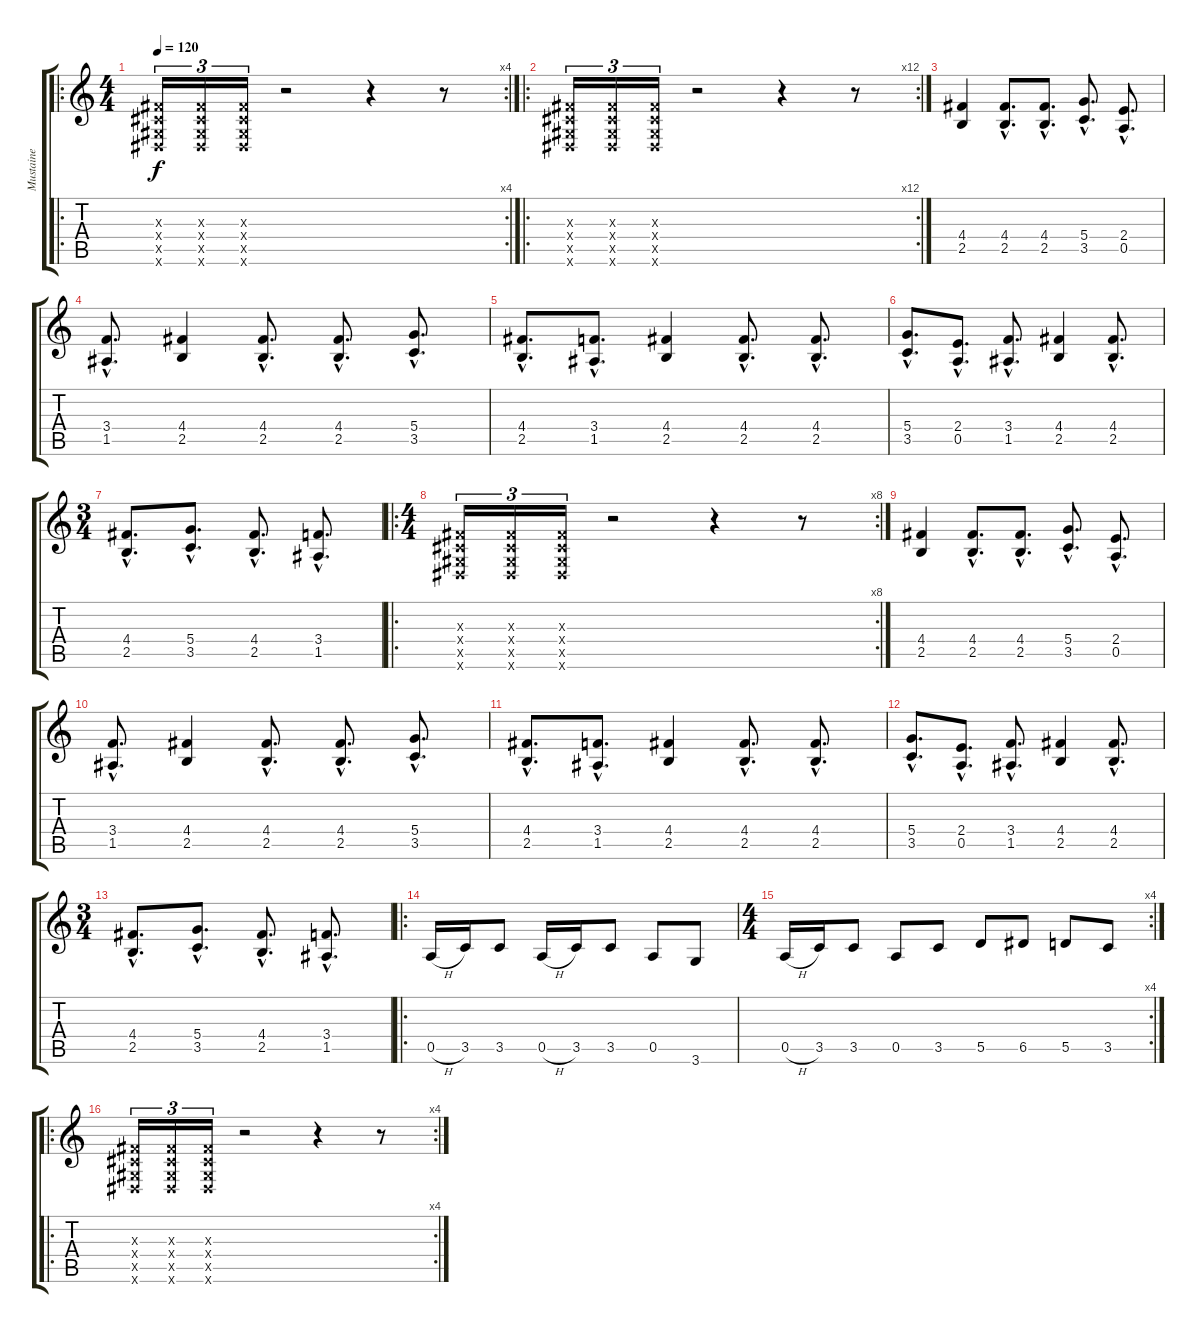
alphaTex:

\track ("Mustaine" "Mustaine") {instrument distortionguitar}
\staff {score tabs}
\tuning (E4 B3 G3 D3 A2 E2) {hide}
\ro
\rc 4
\ts (4 4)
\tempo 120
\clef g2
\ks c
(-1.3{x} -1.4{x} -1.5{x} -1.6{x}).16{tu (3 2) txt "" dy f instrument distortionguitar} (-1.3{x} -1.4{x} -1.5{x} -1.6{x}).16{tu (3 2)} (-1.3{x} -1.4{x} -1.5{x} -1.6{x}).16{tu (3 2)} r.2 r.4 r.8 |
\ro
\rc 12
(-1.3{x} -1.4{x} -1.5{x} -1.6{x}).16{tu (3 2)} (-1.3{x} -1.4{x} -1.5{x} -1.6{x}).16{tu (3 2)} (-1.3{x} -1.4{x} -1.5{x} -1.6{x}).16{tu (3 2)} r.2 r.4 r.8 |
(4.4 2.5).4 (4.4{hac} 2.5{hac}).8{d} (4.4{hac} 2.5{hac}).8{d} (5.4{hac} 3.5{hac}).8{d} (2.4{hac} 0.5{hac}).8{d} |
(3.4{hac} 1.5{hac}).8{d} (4.4 2.5).4 (4.4{hac} 2.5{hac}).8{d} (4.4{hac} 2.5{hac}).8{d} (5.4{hac} 3.5{hac}).8{d} |
(4.4{hac} 2.5{hac}).8{d} (3.4{hac} 1.5{hac}).8{d} (4.4 2.5).4 (4.4{hac} 2.5{hac}).8{d} (4.4{hac} 2.5{hac}).8{d} |
(5.4{hac} 3.5{hac}).8{d} (2.4{hac} 0.5{hac}).8{d} (3.4{hac} 1.5{hac}).8{d} (4.4 2.5).4 (4.4{hac} 2.5{hac}).8{d} |
\ts (3 4)
(4.4{hac} 2.5{hac}).8{d} (5.4{hac} 3.5{hac}).8{d} (4.4{hac} 2.5{hac}).8{d} (3.4{hac} 1.5{hac}).8{d} |
\ro
\rc 8
\ts (4 4)
(-1.3{x} -1.4{x} -1.5{x} -1.6{x}).16{tu (3 2)} (-1.3{x} -1.4{x} -1.5{x} -1.6{x}).16{tu (3 2)} (-1.3{x} -1.4{x} -1.5{x} -1.6{x}).16{tu (3 2)} r.2 r.4 r.8 |
(4.4 2.5).4 (4.4{hac} 2.5{hac}).8{d} (4.4{hac} 2.5{hac}).8{d} (5.4{hac} 3.5{hac}).8{d} (2.4{hac} 0.5{hac}).8{d} |
(3.4{hac} 1.5{hac}).8{d} (4.4 2.5).4 (4.4{hac} 2.5{hac}).8{d} (4.4{hac} 2.5{hac}).8{d} (5.4{hac} 3.5{hac}).8{d} |
(4.4{hac} 2.5{hac}).8{d} (3.4{hac} 1.5{hac}).8{d} (4.4 2.5).4 (4.4{hac} 2.5{hac}).8{d} (4.4{hac} 2.5{hac}).8{d} |
(5.4{hac} 3.5{hac}).8{d} (2.4{hac} 0.5{hac}).8{d} (3.4{hac} 1.5{hac}).8{d} (4.4 2.5).4 (4.4{hac} 2.5{hac}).8{d} |
\ts (3 4)
(4.4{hac} 2.5{hac}).8{d} (5.4{hac} 3.5{hac}).8{d} (4.4{hac} 2.5{hac}).8{d} (3.4{hac} 1.5{hac}).8{d} |
\ro
0.5{h}.16 3.5.16 3.5.8 0.5{h}.16 3.5.16 3.5.8 0.5.8 3.6.8 |
\rc 4
\ts (4 4)
0.5{h}.16 3.5.16 3.5.8 0.5.8 3.5.8 5.5.8 6.5.8 5.5.8 3.5.8 |
\ro
\rc 4
(-1.3{x} -1.4{x} -1.5{x} -1.6{x}).16{tu (3 2)} (-1.3{x} -1.4{x} -1.5{x} -1.6{x}).16{tu (3 2)} (-1.3{x} -1.4{x} -1.5{x} -1.6{x}).16{tu (3 2)} r.2 r.4 r.8
